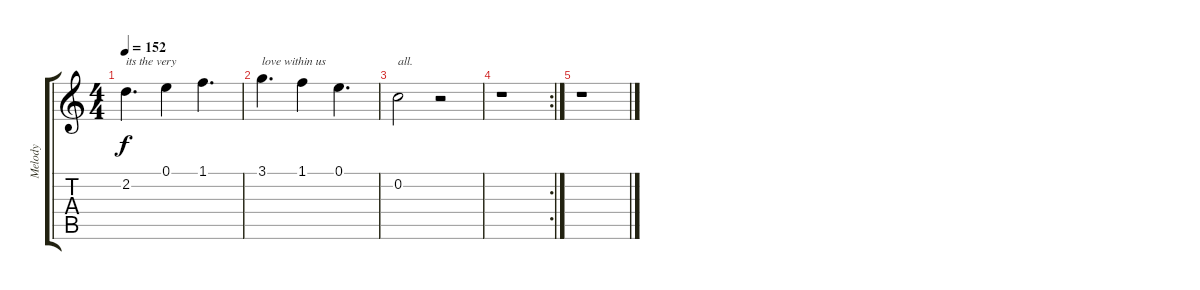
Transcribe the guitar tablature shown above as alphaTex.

\track ("Melody" "Melody") {instrument acousticguitarsteel}
\staff {score tabs}
\tuning (E4 C4 G3 C3 A2 F2) {hide}
\ts (4 4)
\tempo 152
\clef g2
\ks c
2.2.4{d txt "its the very" dy f} 0.1.4 1.1.4{d} |
3.1.4{d txt "love within us"} 1.1.4 0.1.4{d} |
0.2.2{txt "all."} r.2 |
\rc 2
r.1 |
r.1
